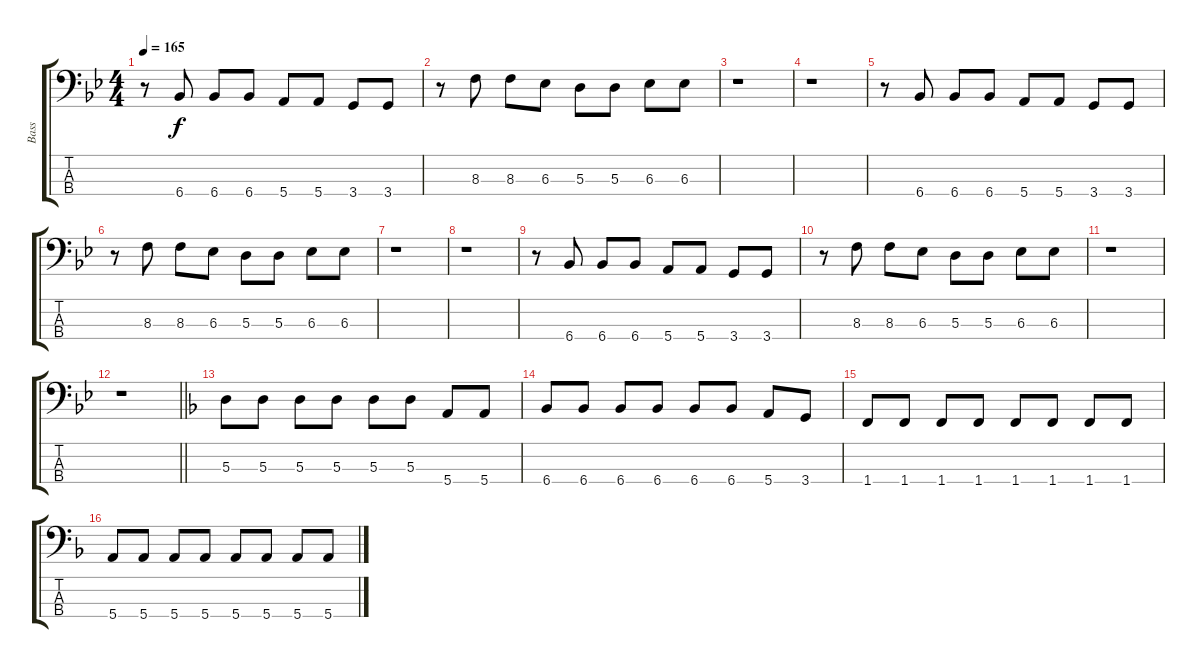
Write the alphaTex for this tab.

\track ("Bass" "Bass") {instrument electricbasspick}
\staff {score tabs}
\tuning (G2 D2 A1 E1) {hide}
\ts (4 4)
\tempo 165
\clef f4
\ks bb
r.8{dy f} 6.4.8 6.4.8 6.4.8 5.4.8 5.4.8 3.4.8 3.4.8 |
r.8 8.3.8 8.3.8 6.3.8 5.3.8 5.3.8 6.3.8 6.3.8 |
r.1 |
r.1 |
r.8 6.4.8 6.4.8 6.4.8 5.4.8 5.4.8 3.4.8 3.4.8 |
r.8 8.3.8 8.3.8 6.3.8 5.3.8 5.3.8 6.3.8 6.3.8 |
r.1 |
r.1 |
r.8 6.4.8 6.4.8 6.4.8 5.4.8 5.4.8 3.4.8 3.4.8 |
r.8 8.3.8 8.3.8 6.3.8 5.3.8 5.3.8 6.3.8 6.3.8 |
r.1 |
\barLineRight lightlight
r.1 |
\ks f
5.3.8 5.3.8 5.3.8 5.3.8 5.3.8 5.3.8 5.4.8 5.4.8 |
6.4.8 6.4.8 6.4.8 6.4.8 6.4.8 6.4.8 5.4.8 3.4.8 |
1.4.8 1.4.8 1.4.8 1.4.8 1.4.8 1.4.8 1.4.8 1.4.8 |
5.4.8 5.4.8 5.4.8 5.4.8 5.4.8 5.4.8 5.4.8 5.4.8
